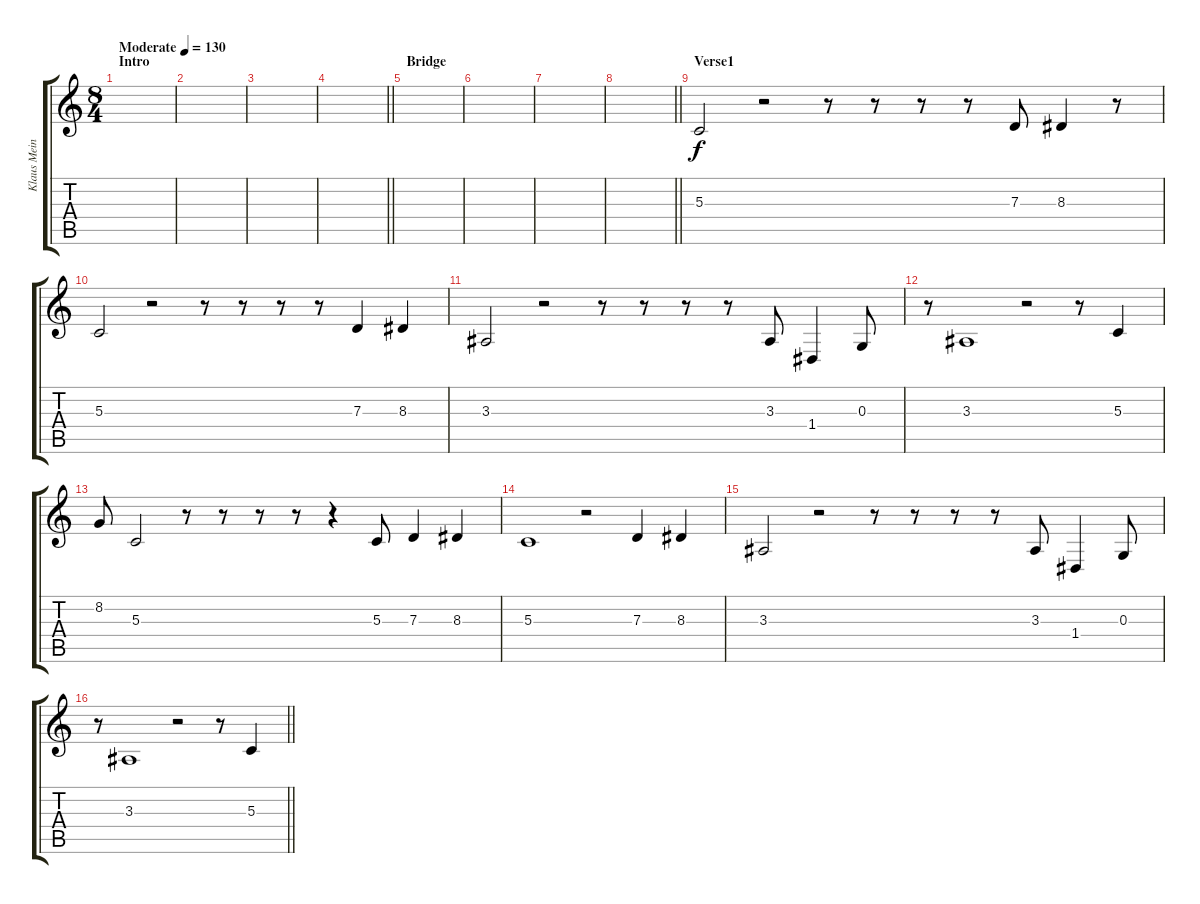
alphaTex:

\track ("Klaus Meine" "Klaus Mein") {instrument flute}
\staff {score tabs}
\tuning (E4 B3 G3 D3 A2 E2) {hide}
\ts (8 4)
\section ("" "Intro")
\tempo (130 "Moderate")
\clef g2
\ks c
|
|
|
\barLineRight lightlight
|
\section ("" "Bridge")
|
|
|
\barLineRight lightlight
|
\section ("" "Verse1")
5.3.2 r.2 r.8 r.8 r.8 r.8 7.3.8 8.3.4 r.8 |
5.3.2 r.2 r.8 r.8 r.8 r.8 7.3.4 8.3.4 |
3.3.2 r.2 r.8 r.8 r.8 r.8 3.3.8 1.4.4 0.3.8 |
r.8 3.3.1 r.2 r.8 5.3.4 |
8.2.8 5.3.2 r.8 r.8 r.8 r.8 r.4 5.3.8 7.3.4 8.3.4 |
5.3.1 r.2 7.3.4 8.3.4 |
3.3.2 r.2 r.8 r.8 r.8 r.8 3.3.8 1.4.4 0.3.8 |
\barLineRight lightlight
r.8 3.3.1 r.2 r.8 5.3.4
